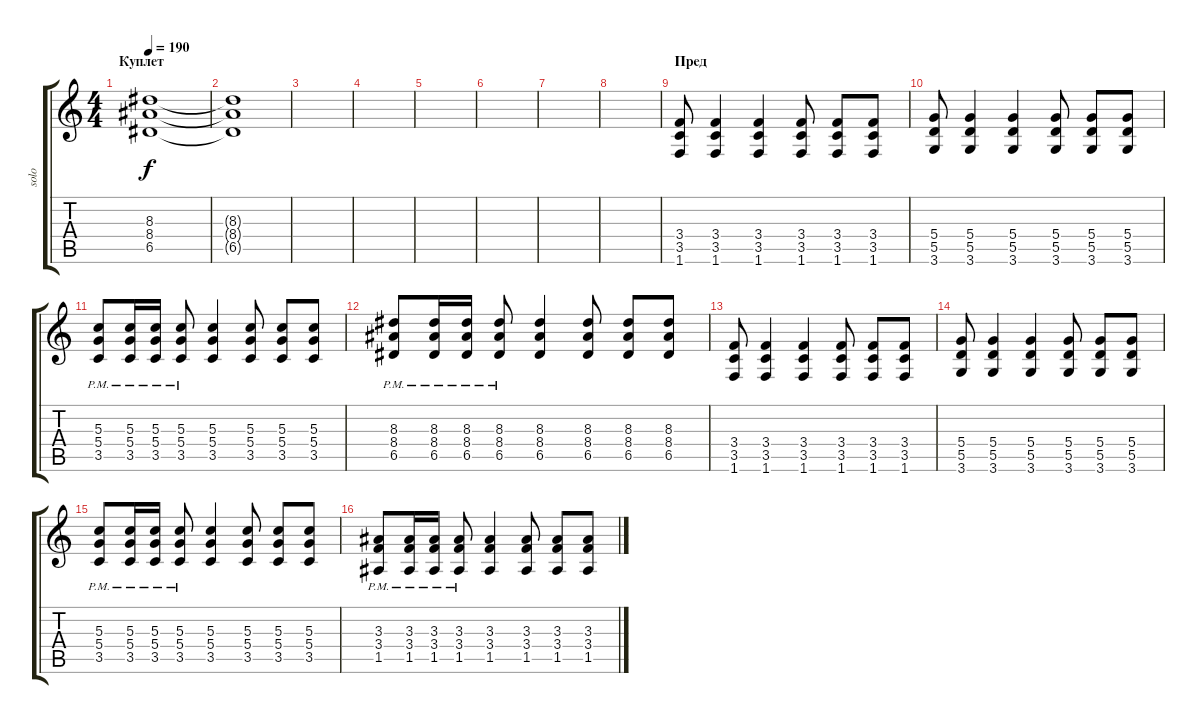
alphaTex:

\track ("solo" "solo") {instrument distortionguitar}
\staff {score tabs}
\tuning (E4 B3 G3 D3 A2 E2) {hide}
\ts (4 4)
\section ("" "Куплет")
\tempo 190
\clef g2
\ks c
(8.3 8.4 6.5).1{dy f volume 0} |
(8.3{t} 8.4{t} 6.5{t}).1 |
|
|
|
|
|
|
\section ("" "Пред")
(3.4 3.5 1.6).8{volume 13} (3.4 3.5 1.6).4 (3.4 3.5 1.6).4 (3.4 3.5 1.6).8 (3.4 3.5 1.6).8 (3.4 3.5 1.6).8 |
(5.4 5.5 3.6).8 (5.4 5.5 3.6).4 (5.4 5.5 3.6).4 (5.4 5.5 3.6).8 (5.4 5.5 3.6).8 (5.4 5.5 3.6).8 |
(5.3{pm} 5.4{pm} 3.5{pm}).8 (5.3{pm} 5.4{pm} 3.5{pm}).16 (5.3{pm} 5.4{pm} 3.5{pm}).16 (5.3{pm} 5.4{pm} 3.5{pm}).8 (5.3 5.4 3.5).4 (5.3 5.4 3.5).8 (5.3 5.4 3.5).8 (5.3 5.4 3.5).8 |
(8.3{pm} 8.4{pm} 6.5{pm}).8 (8.3{pm} 8.4{pm} 6.5{pm}).16 (8.3{pm} 8.4{pm} 6.5{pm}).16 (8.3{pm} 8.4{pm} 6.5{pm}).8 (8.3 8.4 6.5).4 (8.3 8.4 6.5).8 (8.3 8.4 6.5).8 (8.3 8.4 6.5).8 |
(3.4 3.5 1.6).8 (3.4 3.5 1.6).4 (3.4 3.5 1.6).4 (3.4 3.5 1.6).8 (3.4 3.5 1.6).8 (3.4 3.5 1.6).8 |
(5.4 5.5 3.6).8 (5.4 5.5 3.6).4 (5.4 5.5 3.6).4 (5.4 5.5 3.6).8 (5.4 5.5 3.6).8 (5.4 5.5 3.6).8 |
(5.3{pm} 5.4{pm} 3.5{pm}).8 (5.3{pm} 5.4{pm} 3.5{pm}).16 (5.3{pm} 5.4{pm} 3.5{pm}).16 (5.3{pm} 5.4{pm} 3.5{pm}).8 (5.3 5.4 3.5).4 (5.3 5.4 3.5).8 (5.3 5.4 3.5).8 (5.3 5.4 3.5).8 |
(3.3{pm} 3.4{pm} 1.5{pm}).8 (3.3{pm} 3.4{pm} 1.5{pm}).16 (3.3{pm} 3.4{pm} 1.5{pm}).16 (3.3{pm} 3.4{pm} 1.5{pm}).8 (3.3 3.4 1.5).4 (3.3 3.4 1.5).8 (3.3 3.4 1.5).8 (3.3 3.4 1.5).8
